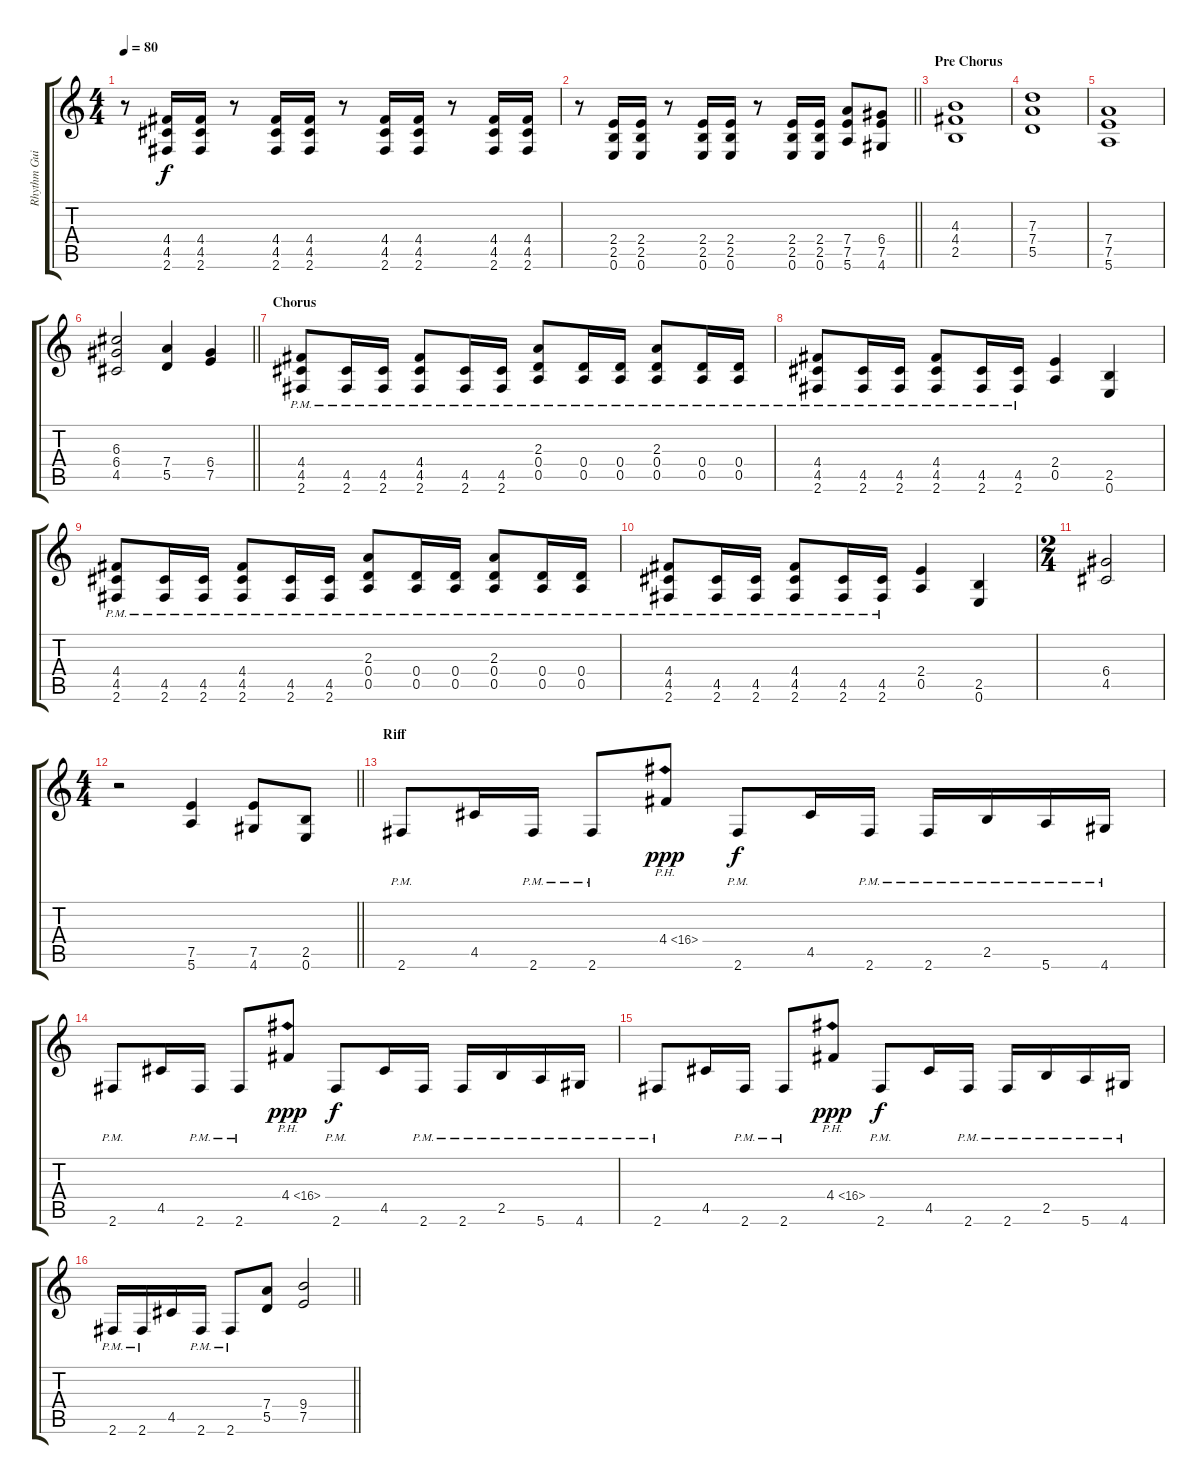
\track ("Rhythm Guitar" "Rhythm Gui") {instrument distortionguitar}
\staff {score tabs}
\tuning (E4 B3 G3 D3 A2 E2) {hide}
\ts (4 4)
\tempo 80
\clef g2
\ks c
r.8{dy f} (4.4 4.5 2.6).16 (4.4 4.5 2.6).16 r.8 (4.4 4.5 2.6).16 (4.4 4.5 2.6).16 r.8 (4.4 4.5 2.6).16 (4.4 4.5 2.6).16 r.8 (4.4 4.5 2.6).16 (4.4 4.5 2.6).16 |
\barLineRight lightlight
r.8 (2.4 2.5 0.6).16 (2.4 2.5 0.6).16 r.8 (2.4 2.5 0.6).16 (2.4 2.5 0.6).16 r.8 (2.4 2.5 0.6).16 (2.4 2.5 0.6).16 (7.4 7.5 5.6).8 (6.4 7.5 4.6).8 |
\section ("" "Pre Chorus")
(4.3 4.4 2.5).1 |
(7.3 7.4 5.5).1 |
(7.4 7.5 5.6).1 |
\barLineRight lightlight
(6.3 6.4 4.5).2 (7.4 5.5).4 (6.4 7.5).4 |
\section ("" "Chorus")
(4.4{pm} 4.5{pm} 2.6{pm}).8 (4.5{pm} 2.6{pm}).16 (4.5{pm} 2.6{pm}).16 (4.4{pm} 4.5{pm} 2.6{pm}).8 (4.5{pm} 2.6{pm}).16 (4.5{pm} 2.6{pm}).16 (2.3{pm} 0.4{pm} 0.5{pm}).8 (0.4{pm} 0.5{pm}).16 (0.4{pm} 0.5{pm}).16 (2.3{pm} 0.4{pm} 0.5{pm}).8 (0.4{pm} 0.5{pm}).16 (0.4{pm} 0.5{pm}).16 |
(4.4{pm} 4.5{pm} 2.6{pm}).8 (4.5{pm} 2.6{pm}).16 (4.5{pm} 2.6{pm}).16 (4.4{pm} 4.5{pm} 2.6{pm}).8 (4.5{pm} 2.6{pm}).16 (4.5{pm} 2.6{pm}).16 (2.4 0.5).4 (2.5 0.6).4 |
(4.4{pm} 4.5{pm} 2.6{pm}).8 (4.5{pm} 2.6{pm}).16 (4.5{pm} 2.6{pm}).16 (4.4{pm} 4.5{pm} 2.6{pm}).8 (4.5{pm} 2.6{pm}).16 (4.5{pm} 2.6{pm}).16 (2.3{pm} 0.4{pm} 0.5{pm}).8 (0.4{pm} 0.5{pm}).16 (0.4{pm} 0.5{pm}).16 (2.3{pm} 0.4{pm} 0.5{pm}).8 (0.4{pm} 0.5{pm}).16 (0.4{pm} 0.5{pm}).16 |
(4.4{pm} 4.5{pm} 2.6{pm}).8 (4.5{pm} 2.6{pm}).16 (4.5{pm} 2.6{pm}).16 (4.4{pm} 4.5{pm} 2.6{pm}).8 (4.5{pm} 2.6{pm}).16 (4.5{pm} 2.6{pm}).16 (2.4 0.5).4 (2.5 0.6).4 |
\ts (2 4)
(6.4 4.5).2 |
\ts (4 4)
\barLineRight lightlight
r.2 (7.5 5.6).4 (7.5 4.6).8 (2.5 0.6).8 |
\section ("" "Riff")
2.6{pm}.8 4.5.16 2.6{pm}.16 2.6{pm}.8 4.4{ph 12}.8{dy ppp} 2.6{pm}.8{dy f} 4.5.16 2.6{pm}.16 2.6{pm}.16 2.5{pm}.16 5.6{pm}.16 4.6{pm}.16 |
2.6{pm}.8 4.5.16 2.6{pm}.16 2.6{pm}.8 4.4{ph 12}.8{dy ppp} 2.6{pm}.8{dy f} 4.5.16 2.6{pm}.16 2.6{pm}.16 2.5{pm}.16 5.6{pm}.16 4.6{pm}.16 |
2.6{pm}.8 4.5.16 2.6{pm}.16 2.6{pm}.8 4.4{ph 12}.8{dy ppp} 2.6{pm}.8{dy f} 4.5.16 2.6{pm}.16 2.6{pm}.16 2.5{pm}.16 5.6{pm}.16 4.6{pm}.16 |
\barLineRight lightlight
2.6{pm}.16 2.6{pm}.16 4.5.16 2.6{pm}.16 2.6{pm}.8 (7.4 5.5).8 (9.4 7.5).2
